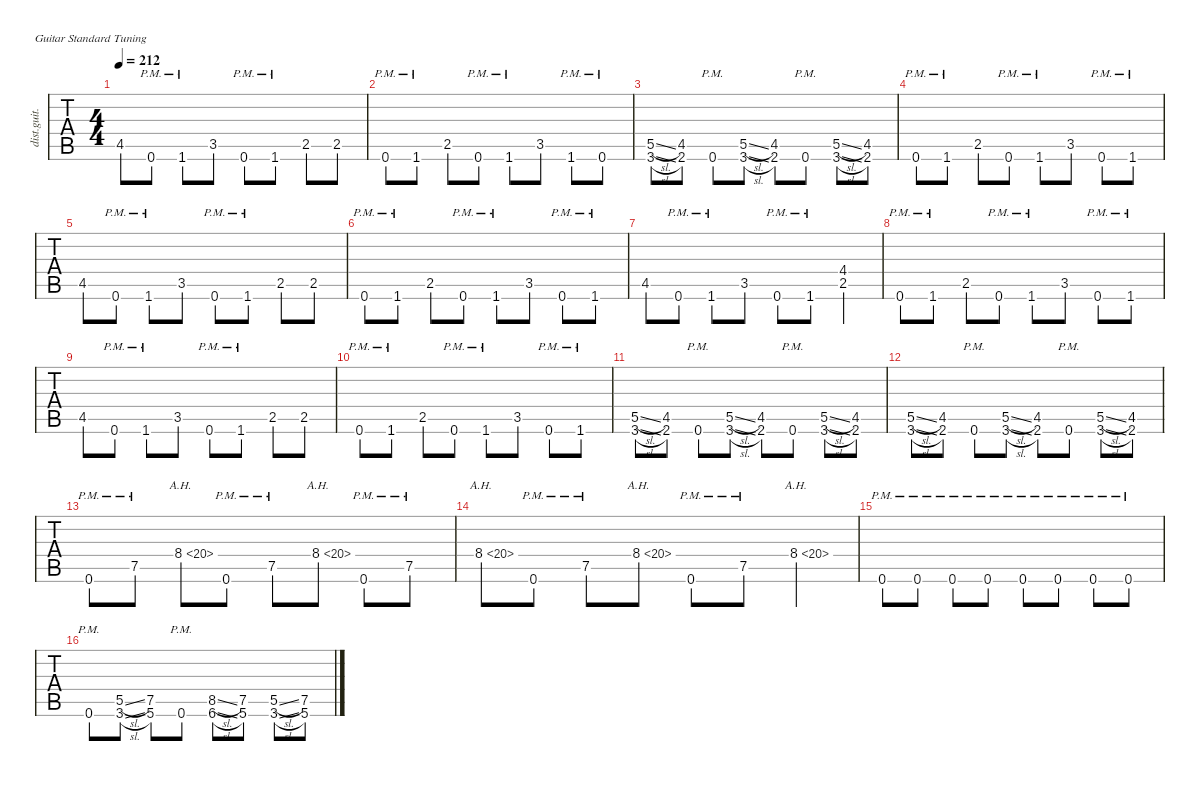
\defaultSystemsLayout 4
\hideDynamics
\bracketExtendMode nobrackets
\track ("Rhythm Guitar (James)" "dist.guit.") {defaultSystemsLayout 4 multiBarRest instrument distortionguitar}
\staff {tabs}
\tuning (E4 B3 G3 D3 A2 E2)
\ts (4 4)
\tempo 212
\clef g2
\ks c
4.5{acc #}.8{dy mf} 0.6{pm}.8 1.6{pm}.8 3.5.8 0.6{pm}.8 1.6{pm}.8 2.5.8 2.5.8 |
0.6{pm}.8 1.6{pm}.8 2.5.8 0.6{pm}.8 1.6{pm}.8 3.5.8 1.6{pm}.8 0.6{pm}.8 |
(3.6{sl} 5.5{sl}).8 (2.6{acc #} 4.5{acc #}).8 0.6{pm}.8 (3.6{sl} 5.5{sl}).8 (2.6{acc #} 4.5{acc #}).8 0.6{pm}.8 (3.6{sl} 5.5{sl}).8 (2.6{acc #} 4.5{acc #}).8 |
0.6{pm}.8 1.6{pm}.8 2.5.8 0.6{pm}.8 1.6{pm}.8 3.5.8 0.6{pm}.8 1.6{pm}.8 |
4.5{acc #}.8 0.6{pm}.8 1.6{pm}.8 3.5.8 0.6{pm}.8 1.6{pm}.8 2.5.8 2.5.8 |
0.6{pm}.8 1.6{pm}.8 2.5.8 0.6{pm}.8 1.6{pm}.8 3.5.8 0.6{pm}.8 1.6{pm}.8 |
4.5{acc #}.8 0.6{pm}.8 1.6{pm}.8 3.5.8 0.6{pm}.8 1.6{pm}.8 (2.5 4.4{acc #}).4 |
0.6{pm}.8 1.6{pm}.8 2.5.8 0.6{pm}.8 1.6{pm}.8 3.5.8 0.6{pm}.8 1.6{pm}.8 |
4.5{acc #}.8 0.6{pm}.8 1.6{pm}.8 3.5.8 0.6{pm}.8 1.6{pm}.8 2.5.8 2.5.8 |
0.6{pm}.8 1.6{pm}.8 2.5.8 0.6{pm}.8 1.6{pm}.8 3.5.8 0.6{pm}.8 1.6{pm}.8 |
(3.6{sl} 5.5{sl}).8 (2.6{acc #} 4.5{acc #}).8 0.6{pm}.8 (3.6{sl} 5.5{sl}).8 (2.6{acc #} 4.5{acc #}).8 0.6{pm}.8 (3.6{sl} 5.5{sl}).8 (2.6{acc #} 4.5{acc #}).8 |
(3.6{sl} 5.5{sl}).8 (2.6{acc #} 4.5{acc #}).8 0.6{pm}.8 (3.6{sl} 5.5{sl}).8 (2.6{acc #} 4.5{acc #}).8 0.6{pm}.8 (3.6{sl} 5.5{sl}).8 (2.6{acc #} 4.5{acc #}).8 |
0.6{pm}.8 7.5{pm}.8 8.4{ah 12 acc #}.8 0.6{pm}.8 7.5{pm}.8 8.4{ah 12 acc #}.8 0.6{pm}.8 7.5{pm}.8 |
8.4{ah 12 acc #}.8 0.6{pm}.8 7.5{pm}.8 8.4{ah 12 acc #}.8 0.6{pm}.8 7.5{pm}.8 8.4{ah 12 acc #}.4 |
0.6{pm}.8 0.6{pm}.8 0.6{pm}.8 0.6{pm}.8 0.6{pm}.8 0.6{pm}.8 0.6{pm}.8 0.6{pm}.8 |
0.6{pm}.8 (3.6{sl} 5.5{sl}).8 (7.5 5.6).8 0.6{pm}.8 (6.6{sl acc #} 8.5{sl}).8 (7.5 5.6).8 (3.6{sl} 5.5{sl}).8 (7.5 5.6).8
